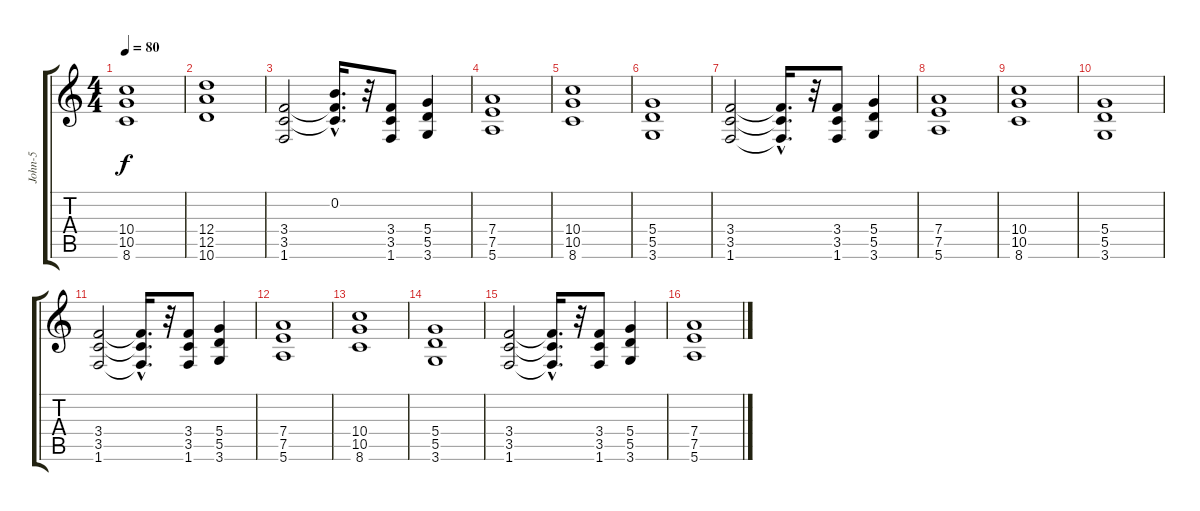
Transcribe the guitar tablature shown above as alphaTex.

\track ("John-5" "John-5") {instrument distortionguitar}
\staff {score tabs}
\tuning (E4 B3 G3 D3 A2 E2) {hide}
\ts (4 4)
\tempo 80
\clef g2
\ks c
(10.4 10.5 8.6).1{dy f} |
(12.4 12.5 10.6).1 |
(3.4 3.5 1.6).2 (0.2{hac} 3.4{hac t} 3.5{hac t}).16{d} r.32 (3.4 3.5 1.6).8 (5.4 5.5 3.6).4 |
(7.4 7.5 5.6).1 |
(10.4 10.5 8.6).1 |
(5.4 5.5 3.6).1 |
(3.4 3.5 1.6).2 (3.4{hac t} 3.5{hac t} 1.6{hac t}).16{d} r.32 (3.4 3.5 1.6).8 (5.4 5.5 3.6).4 |
(7.4 7.5 5.6).1 |
(10.4 10.5 8.6).1 |
(5.4 5.5 3.6).1 |
(3.4 3.5 1.6).2 (3.4{hac t} 3.5{hac t} 1.6{hac t}).16{d} r.32 (3.4 3.5 1.6).8 (5.4 5.5 3.6).4 |
(7.4 7.5 5.6).1 |
(10.4 10.5 8.6).1 |
(5.4 5.5 3.6).1 |
(3.4 3.5 1.6).2 (3.4{hac t} 3.5{hac t} 1.6{hac t}).16{d} r.32 (3.4 3.5 1.6).8 (5.4 5.5 3.6).4 |
(7.4 7.5 5.6).1
